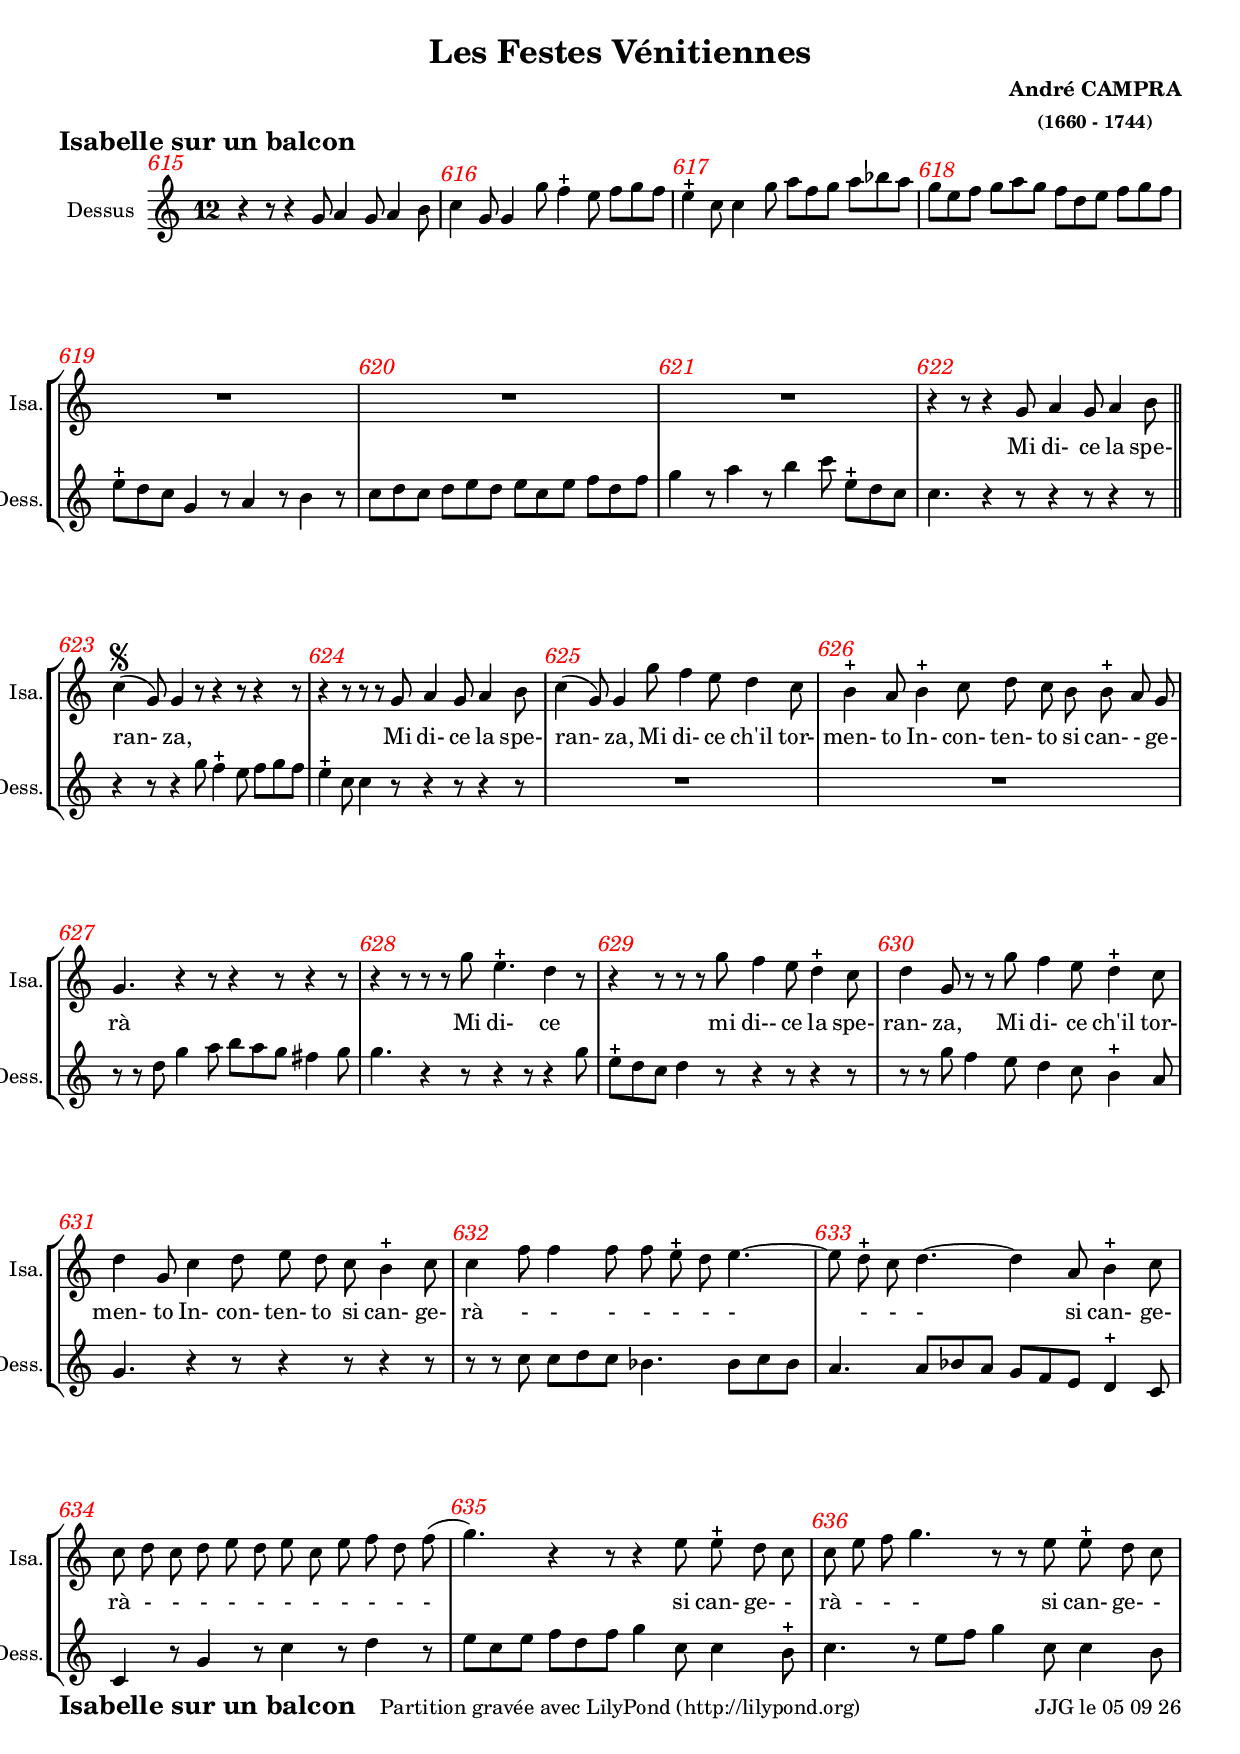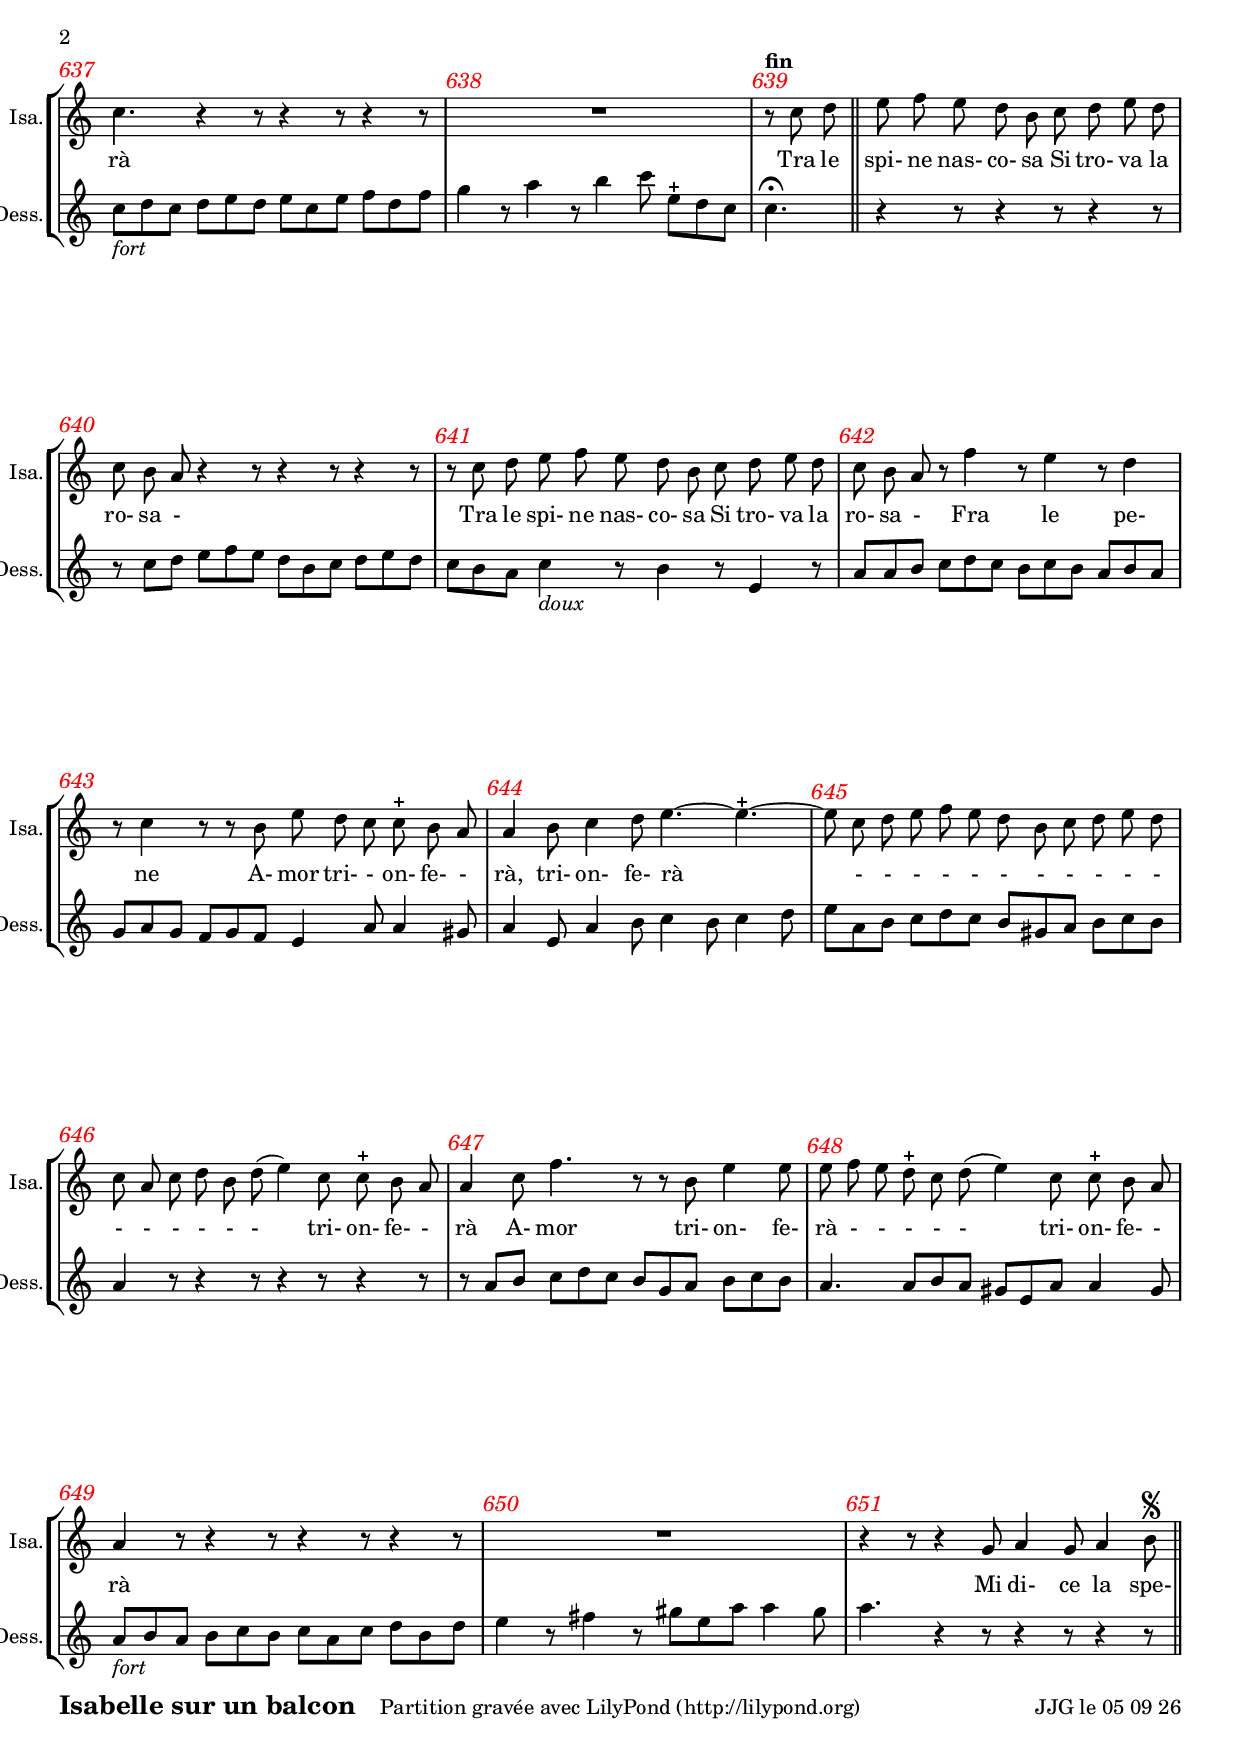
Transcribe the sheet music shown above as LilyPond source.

\version "2.17.7"

\header {
	title		= "Les Festes Vénitiennes"
	composer	= \markup \bold \center-column { "André CAMPRA" \small "(1660 - 1744)"}
	meter 		= \markup {\bold \fontsize #2 "Isabelle sur un balcon"} 
%	meter		= \markup {\center-column {"" \fontsize #6 "" "" }}
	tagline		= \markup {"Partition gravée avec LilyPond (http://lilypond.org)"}	    
}
 
date = #(strftime "%d %m %y" (localtime (current-time)))

\paper { 
	oddFooterMarkup	= \markup {
		\fill-line {
			\column { \fromproperty #'header:meter }
			\column { \fromproperty #'header:tagline }
			\column { \line {JJG le \date }} 
				} 
			} 
	ragged-last-bottom= #'f
%	ragged-right=#'f
	line-width	= 180\mm

	indent = 13.0\mm

}
	
#(set-global-staff-size 18)
#(set-default-paper-size "a4")

global = {  \numericTimeSignature
	\time 3/4 }
globalTempo = {
\override Score.MetronomeMark.transparent = ##t}
	
resetBarnum = \context Score \applyContext % pour la numérotation des mesures
	#(set-bar-number-visibility 2)

  {
         \override Score.BarNumber.break-visibility =#end-of-line-invisible
         \resetBarnum
         \override  Score.BarNumber.self-alignment-X = #LEFT
  }
  	
 %%reprend tout ce qui est général aux parties séparées
%% et à la "directrice" : définition du papier, des headers, etc.

%\include "bgcolor.ly"
%%%%%%%%%%%%%%%%%%%%%%%%%%%%%%%%%%%%%%%%%%%%%%%%%%%%%%%%%%%%%%%%%%%%%%%%%%%%%%%%%
%%%%%% La musique,

isabelle 	= \version "2.17.7"

 \context Voice = "isabelle"


\relative c'' { 
	\set Staff.instrumentName = \markup { \column %\magnify #1.5 
	{ "Isabelle" } }
	\set Staff.midiInstrument = "voice oohs"
	\set Staff.shortInstrumentName =#"Isa."

	
  		\time 12/8
  		\clef treble 
                \key c \major
                	
   %             \partial 8*7
               \set Score.currentBarNumber = #615
   	
        R1.*7        
	r4 r8 r4 g8 a4 g8 a4 b8 | c4\segno (g8) g4 r8 r4 r8 r4 r8 |                
%624
	r4 r8 r r g a4 g8 a4 b8 | c4 (g8) g4 g'8 f4 e8 d4 c8 |
	b4-+ a8 b4-+ c8 d c b b-+ a g |
%627
	g4. r4 r8 r4 r8 r4 r8 | r4 r8 r r g' e4.-+ d4 r8 |
	r4 r8 r r g f4 e8 d4-+ c8 |
%630
	d4 g,8 r r g' f4 e8 d4-+ c8 | d4 g,8 c4 d8 e d c b4-+ c8 |
	c4 f8 f4 f8 f e-+ d e4.~
%633
	e8 d-+ c d4.~ d4 a8 b4-+ c8 | c d c d e d e c e f d f (| 
	g4.) r4 r8 r4 e8 e-+ d c |
%636
	c8 e f g4. r8 r e e-+ d c |c4. r4 r8 r4 r8 r4 r8 | 
	R1.
%639
	r8^\markup \bold "fin" c d \bar "||" e f e d b c d e d | 
	c b a r4 r8 r4 r8 r4 r8 
%641
	r8 c d e f e d b c d e d | c b a r f'4 r8 e4 r8 d4 |
%643
	r8 c4 r8 r b e d c c-+ b a | a4 b8 c4 d8 e4.~e4.-+~ |
	e8 c d e f e d b c d e d |
%646
	c a c d b d (e4) c8 c-+ b a | a4 c8 f4. r8 r b,8 e4 e8 | 
	e f e d-+ c d (e4) c8 c-+ b a |
%649
	a4 r8 r4 r8 r4 r8 r4 r8 | R1. | r4 r8 r4 g8 a4 g8 a4 b8 \segno \bar "||"

	}

	
texte_one =	\lyricmode
	 {
	Mi di- ce la spe- ran- za,
	Mi di- ce la spe- ran- za,
	Mi di- ce ch'il tor-  men- to 
	In- con- ten- to si can- - ge- rà
	Mi di- ce mi di-- ce la spe- ran- za,
	Mi di- ce ch'il tor-  men- to 
	In- con- ten- to si can- ge- rà - - - - - - - - - -
	si can- ge- rà - - - - - - - - - - -
	si can- ge- - rà - - -
	si can- ge- - rà
	Tra le spi- ne nas- co- sa
	Si tro- va la ro- sa -
	Tra le spi- ne nas- co- sa
	Si tro- va la ro- sa -
	Fra le pe- ne 
	A- mor tri- - on- fe- - rà, tri- on- fe- rà - - - - - - - - - - - - - - - - -
	tri- on- fe- - rà
	A- mor tri- on- fe- rà - - - - -
	tri- on- fe- - rà
	
	Mi di- ce la spe- 
	 
	 }
               
                
                
             
                
                
                
                
                
                
                

       
              

recorder 	= \version "2.17.7"

 \context Voice = "recorder"


\relative c'' { 
	\set Staff.instrumentName = "Dessus"
	%\markup { \column  { "Dessus" } }
	\set Staff.midiInstrument = "recorder"
	\set Staff.shortInstrumentName =#"Dess."

	
  		\time 12/8
  		\clef treble 
                \key c \major
                	
                \set Score.currentBarNumber = #615

	r4 r8 r4 g8 a4 g8 a4 b8 | c4 g8 g4 g'8 f4-+ e8 f g f | 
	e4-+ c8 c4 g'8 a f g a bes a
%618
	g e f g a g f d e f g f | e-+ d c g4 r8 a4 r8 b4  r8|
	c8 d c d e d e c e f d f |
%621
	g4 r8 a4 r8 b4 c8 e,-+ d c | c4. r4 r8 r4 r8 r4 r8 \bar "||" 
	r4 r8 r4 g'8 f4-+ e8 f g f |
%624
	e4-+ c8 c4 r8 r4 r8 r4 r8 | R1.*2 |
%627
	r8 r d g4 a8 b a g fis4 g8 | g4.  r4 r8   r4 r8   r4 g8 |
	e-+ d c d4 r8 r4 r8 r4 r8 |
%630
	r8 r g f4 e8 d4 c8 b4-+ a8 | g4. r4 r8 r4 r8 r4 r8 |
	r8 r c c d c bes4. bes8 c bes 
%633
	a4. a8 bes a g f e d4-+ c8 | c4 r8 g'4 r8 c4 r8 d4 r8 | 
	e c e f d f g4 c,8 c4 b8-+
%636
	c4. r8 e f g4 c,8 c4 b8 | c8_\markup \italic "fort" d c d e d e c e f d f |
	g4 r8 a4 r8 b4 c8 e,-+ d c |
%639
	c4. \fermata \bar "||" r4 r8 r4 r8 r4 r8 | r c d e f e d b c d e d |
%641
	c b a c4_\markup \italic "doux" r8 b4 r8 e,4 r8 |
	a a b c d c b c b a b a |
%643
	g a g f g f e4 a8 a4 gis8 | a4 e8 a4 b8 c4 b8 c4 d8 | 
	e a, b c d c b gis a b c b |
%646
	a4 r8 r4 r8 r4 r8 r4 r8 | r a b c d c b g a b c b |
	a4. a8 b a gis e a a4 gis8
%649
	a8_\markup \italic "fort"b a b c b c a c d b d | 
	e4 r8 fis4 r8 gis e a a4 gis8  | a4. r4 r8 r4 r8 r4 r8 \bar "||"
	
	
	
}

%hautbois 	= \include "hautbois_isabelle.ly"
%violon 		= \include "violon_isabelle.ly"
%alto = \include "alto.ly"
%basson 		= \include "basson_isabelle.ly"
%cello 		= \include "cello_isabelle.ly"
%clavecind = \include "clavecind.ly"
%clavecing = \include "clavecing.ly"
%violon = \include "violon.ly"


%%%%%%%%%%%%%%%%%%%%%%%%%%%%%%%%%%%%%%%%%%%%%%%%%%%%%%%%%%%%%%%%%%%%%%%%%%%%%%%%%
%%%%%% La partition
%%%
  
\score {

  << \new StaffGroup <<
  
   \override Score.BarNumber.break-visibility =#end-of-line-invisible
  %       \resetBarnum
 % Aligner les N° de mesures à gauche de la mesure
         \override  Score.BarNumber.self-alignment-X = #LEFT
         
         \override Score.RehearsalMark.padding = #2.5
% met le numéros de mesure en italique et en rouge
 	 \override Score.BarNumber #'font-shape = #'italic
 	 \override Score.BarNumber #'color = #red
% N° de mesures dans un cercle
 %	 \override Score.BarNumber  #'stencil
 %	 = #(make-stencil-circler 0.1 0.25 ly:text-interface::print)
 % augmenter la taille des N° de mesures
 	\override Score.BarNumber #'font-size = #0.5

  
 \new Voice = "isabelle" {
 \autoBeamOff
 \isabelle }
 \new Lyrics \lyricsto "isabelle" \texte_one

  \new Staff {\recorder } %\bgcolor "(rgb-color 1 0.8 0.6)"\recorder }
%  \new Staff {\hautbois }
%  \new Staff {\violon}
% \new Staff {\alto}
%  \new Staff {\basson } %\bgcolor "(rgb-color 1 0.8 1.6)"\basson }
%  \new Staff {\cello}

% \new Staff {\basse }
   >>
   
% \new Staff \with { %% colorisation de cette portée
% \override StaffSymbol.stencil = #(lambda (grob)
% (let* ((staff (ly:staff-symbol::print grob))
% (X-ext (ly:stencil-extent staff X))
% (Y-ext (ly:stencil-extent staff Y)))
% (set! Y-ext (cons
% (- (car Y-ext) 0)
% (+ (cdr Y-ext) 0)))
% (ly:grob-set-property! grob 'layer -10)
% (ly:stencil-add
% (ly:make-stencil (list 'color (rgb-color 1 0.8 0.6)
% (ly:stencil-expr (ly:round-filled-box X-ext Y-ext 0))
% X-ext Y-ext))
% staff)))
% }
% { \quinte }

 
% \new Staff {\basse }
%>>



% \new PianoStaff <<
% \set PianoStaff.instrumentName = #"Clavecin"
% \set PianoStaff.shortInstrumentName =#"B.C."
%
% \new Staff %\with{ instrumentName = #"Clavecin D."
% % shortInstrumentName = #"Cl.d." }
% {\clavecind}
% \new Staff %\with{ instrumentName = #"Clavecin G."
% % shortInstrumentName = #"Cl.g." }
% {\clavecing}
 % >>

>>

\layout {
\context { \RemoveEmptyStaffContext
\override VerticalAxisGroup #'remove-first = ##t

} %fin de ce \context


\context { \Score % les 2 lignes qui suivent réduisent l'espace entre les portées
    \override StaffGrouper.staff-staff-spacing.padding = #3
    \override StaffGrouper.staff-staff-spacing.basic-distance = #1
   } %fin de ce \context
   
   \context { \Staff 
	\override TimeSignature #'style = #'single-digit } 


}% fin de \layout

  
% \midi { }
  
} % fin de \score
